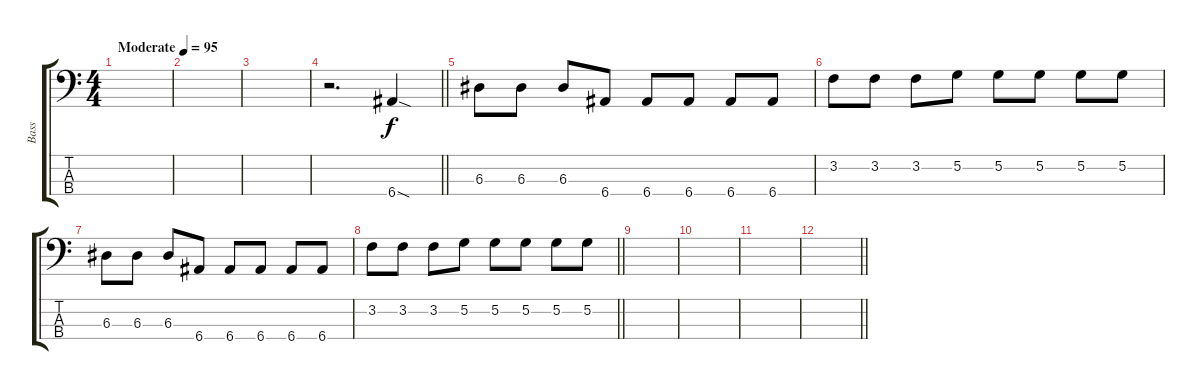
\track ("Bass" "Bass") {instrument electricbassfinger}
\staff {score tabs}
\tuning (G2 D2 A1 E1) {hide}
\ts (4 4)
\tempo (95 "Moderate")
\clef f4
\ks c
|
|
|
\barLineRight lightlight
r.2{d} 6.4{sod}.4 |
6.3.8 6.3.8 6.3.8 6.4.8 6.4.8 6.4.8 6.4.8 6.4.8 |
3.2.8 3.2.8 3.2.8 5.2.8 5.2.8 5.2.8 5.2.8 5.2.8 |
6.3.8 6.3.8 6.3.8 6.4.8 6.4.8 6.4.8 6.4.8 6.4.8 |
\barLineRight lightlight
3.2.8 3.2.8 3.2.8 5.2.8 5.2.8 5.2.8 5.2.8 5.2.8 |
|
|
|
\barLineRight lightlight
